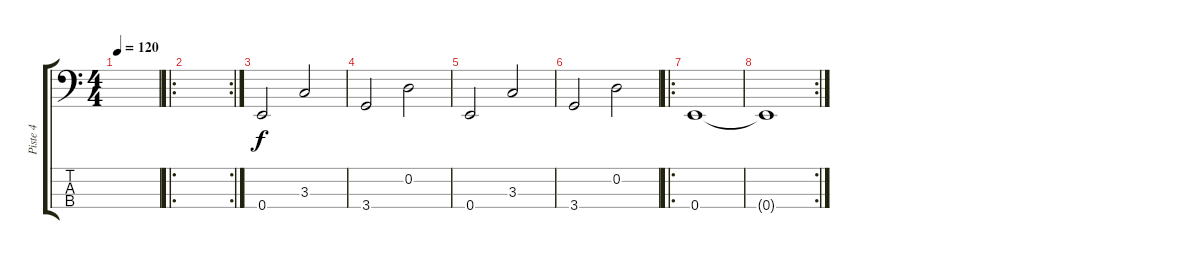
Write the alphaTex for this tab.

\track ("Piste 4" "Piste 4") {instrument electricbassfinger}
\staff {score tabs}
\tuning (G2 D2 A1 E1) {hide}
\ts (4 4)
\tempo 120
\clef f4
\ks c
|
\ro
\rc 2
|
0.4.2 3.3.2 |
3.4.2 0.2.2 |
0.4.2 3.3.2 |
3.4.2 0.2.2 |
\ro
0.4.1 |
\rc 2
0.4{t}.1
